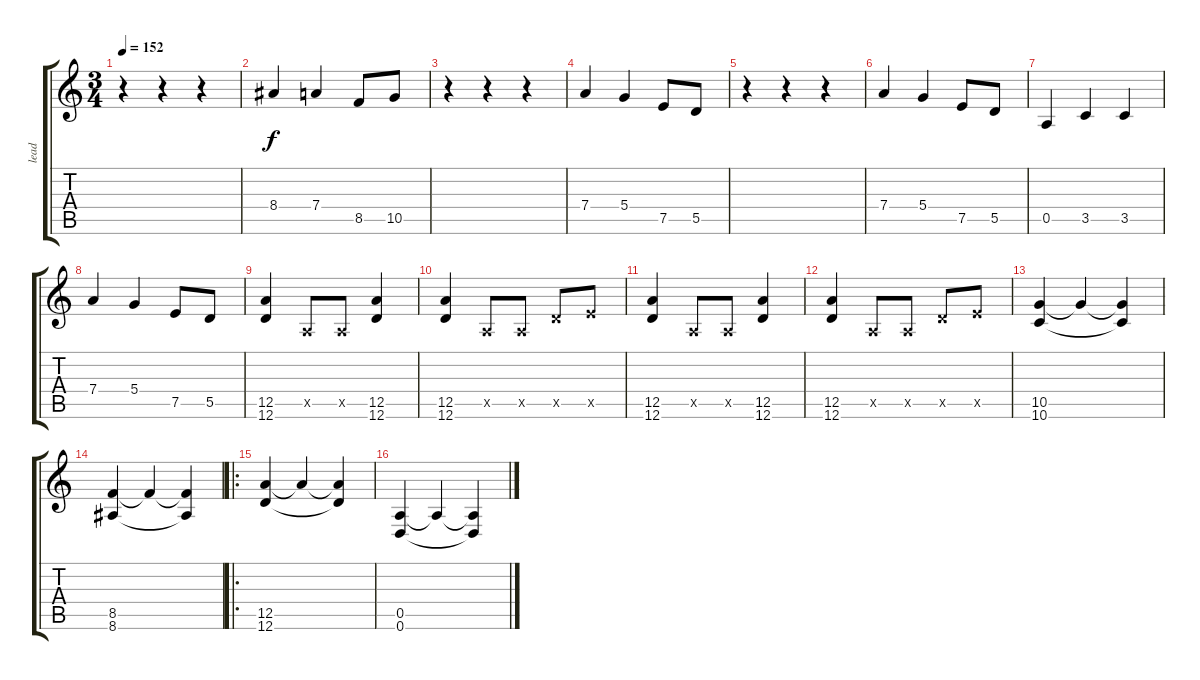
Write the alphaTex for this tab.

\track ("lead" "lead") {instrument overdrivenguitar}
\staff {score tabs}
\tuning (E4 B3 G3 D3 A2 D2) {hide}
\ts (3 4)
\tempo 152
\clef g2
\ks c
r.4{dy f} r.4 r.4 |
8.4.4 7.4.4 8.5.8 10.5.8 |
r.4 r.4 r.4 |
7.4.4 5.4.4 7.5.8 5.5.8 |
r.4 r.4 r.4 |
7.4.4 5.4.4 7.5.8 5.5.8 |
0.5.4 3.5.4 3.5.4 |
7.4.4 5.4.4 7.5.8 5.5.8 |
(12.5 12.6).4 0.5{x}.8 0.5{x}.8 (12.5 12.6).4 |
(12.5 12.6).4 0.5{x}.8 0.5{x}.8 5.5{x}.8 7.5{x}.8 |
(12.5 12.6).4 0.5{x}.8 0.5{x}.8 (12.5 12.6).4 |
(12.5 12.6).4 0.5{x}.8 0.5{x}.8 5.5{x}.8 7.5{x}.8 |
(10.5 10.6).4 10.5{t}.4 (10.5{t} 10.6{t}).4 |
(8.5 8.6).4 8.5{t}.4 (8.5{t} 8.6{t}).4 |
\ro
(12.5 12.6).4 12.5{t}.4 (12.5{t} 12.6{t}).4 |
(0.5 0.6).4 0.5{t}.4 (0.5{t} 0.6{t}).4
